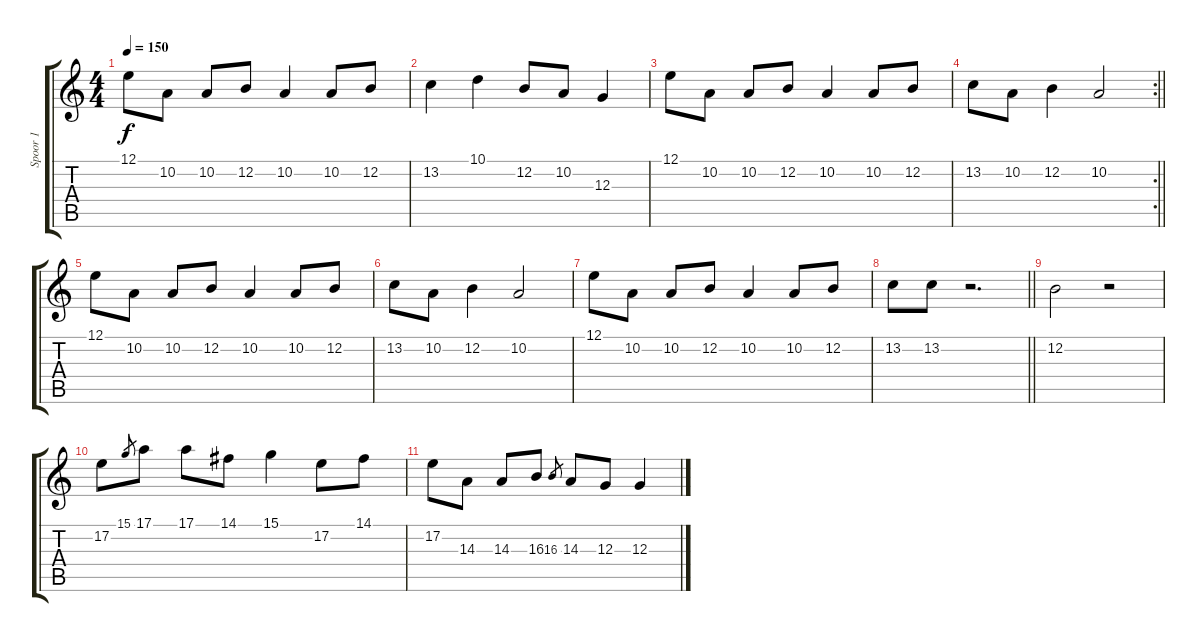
\track ("Spoor 1" "Spoor 1") {instrument flute}
\staff {score tabs}
\tuning (E4 B3 G3 D3 A2 E2) {hide}
\ts (4 4)
\tempo 150
\clef g2
\ks c
12.1.8{dy f} 10.2.8 10.2.8 12.2.8 10.2.4 10.2.8 12.2.8 |
13.2.4 10.1.4 12.2.8 10.2.8 12.3.4 |
12.1.8 10.2.8 10.2.8 12.2.8 10.2.4 10.2.8 12.2.8 |
\rc 2
\barLineRight lightlight
13.2.8 10.2.8 12.2.4 10.2.2 |
12.1.8 10.2.8 10.2.8 12.2.8 10.2.4 10.2.8 12.2.8 |
13.2.8 10.2.8 12.2.4 10.2.2 |
12.1.8 10.2.8 10.2.8 12.2.8 10.2.4 10.2.8 12.2.8 |
\barLineRight lightlight
13.2.8 13.2.8 r.2{d} |
12.2.2 r.2 |
17.2.8{volume 6 instrument flute} 15.1.8{gr} 17.1.8 17.1.8 14.1.8 15.1.4 17.2.8 14.1.8 |
17.2.8 14.3.8 14.3.8 16.3.8 16.3.8{gr} 14.3.8 12.3.8 12.3.4
